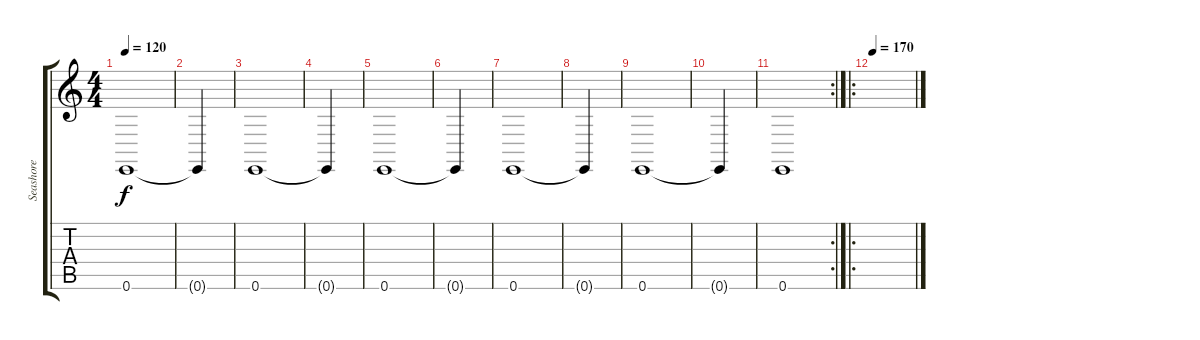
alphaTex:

\track ("Seashore" "Seashore") {instrument seashore}
\staff {score tabs}
\tuning (E4 B3 G3 D3 A2 E2) {hide}
\ts (4 4)
\tempo 120
\clef g2
\ks c
0.6.1{dy f} |
0.6{t}.4 |
0.6.1 |
0.6{t}.4 |
0.6.1 |
0.6{t}.4 |
0.6.1 |
0.6{t}.4 |
0.6.1 |
0.6{t}.4 |
\rc 2
0.6.1 |
\ro
\tempo 170
